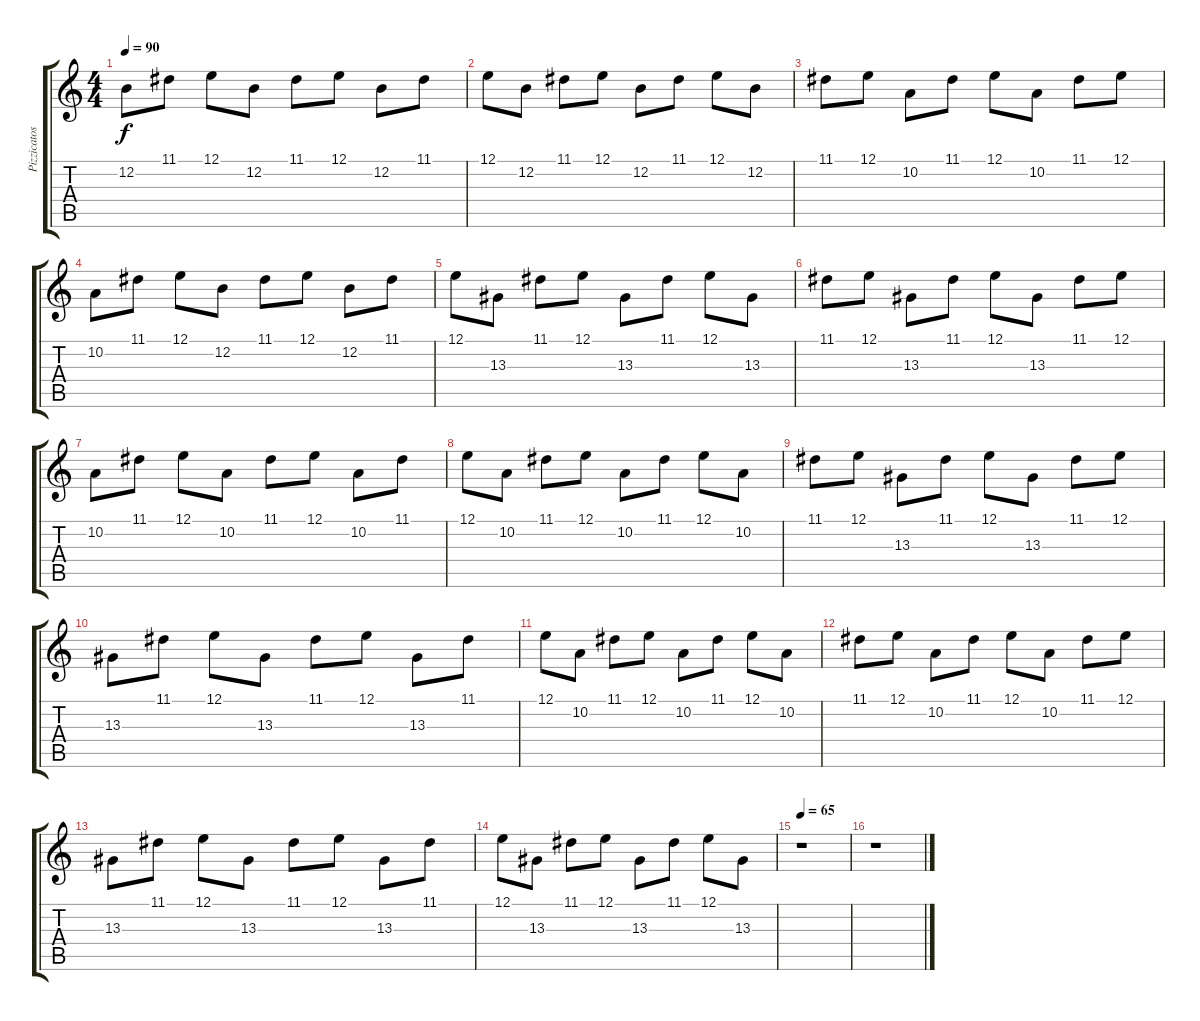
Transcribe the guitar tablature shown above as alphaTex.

\track ("Pizzicatostr" "Pizzicatos") {instrument pizzicatostrings}
\staff {score tabs}
\tuning (E4 B3 G3 D3 A2 E2) {hide}
\ts (4 4)
\tempo 90
\clef g2
\ks c
12.2.8{dy f} 11.1.8 12.1.8 12.2.8 11.1.8 12.1.8 12.2.8 11.1.8 |
12.1.8 12.2.8 11.1.8 12.1.8 12.2.8 11.1.8 12.1.8 12.2.8 |
11.1.8 12.1.8 10.2.8 11.1.8 12.1.8 10.2.8 11.1.8 12.1.8 |
10.2.8 11.1.8 12.1.8 12.2.8 11.1.8 12.1.8 12.2.8 11.1.8 |
12.1.8 13.3.8 11.1.8 12.1.8 13.3.8 11.1.8 12.1.8 13.3.8 |
11.1.8 12.1.8 13.3.8 11.1.8 12.1.8 13.3.8 11.1.8 12.1.8 |
10.2.8 11.1.8 12.1.8 10.2.8 11.1.8 12.1.8 10.2.8 11.1.8 |
12.1.8 10.2.8 11.1.8 12.1.8 10.2.8 11.1.8 12.1.8 10.2.8 |
11.1.8 12.1.8 13.3.8 11.1.8 12.1.8 13.3.8 11.1.8 12.1.8 |
13.3.8 11.1.8 12.1.8 13.3.8 11.1.8 12.1.8 13.3.8 11.1.8 |
12.1.8 10.2.8 11.1.8 12.1.8 10.2.8 11.1.8 12.1.8 10.2.8 |
11.1.8 12.1.8 10.2.8 11.1.8 12.1.8 10.2.8 11.1.8 12.1.8 |
13.3.8 11.1.8 12.1.8 13.3.8 11.1.8 12.1.8 13.3.8 11.1.8 |
12.1.8 13.3.8 11.1.8 12.1.8 13.3.8 11.1.8 12.1.8 13.3.8 |
\tempo 65
r.1 |
r.1
